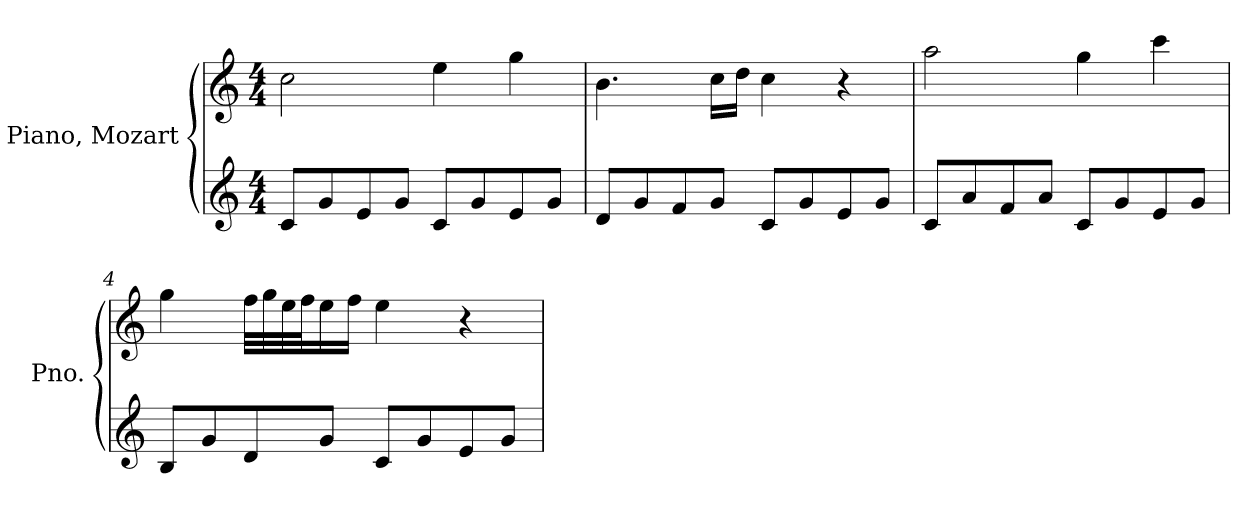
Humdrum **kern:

**kern	**kern
*part1	*part1
*staff2	*staff1
*I"Piano, Mozart	*
*I'Pno.	*
*clefG2	*clefG2
*k[]	*k[]
*M4/4	*M4/4
*MM120	*MM120
=1	=1
8c/L	2cc\
8g/	.
8e/	.
8g/J	.
8c/L	4ee\
8g/	.
8e/	4gg\
8g/J	.
=2	=2
8d/L	4.b\
8g/	.
8f/	.
8g/J	16cc\LL
.	16dd\JJ
8c/L	4cc\
8g/	.
8e/	4r
8g/J	.
=3	=3
8c/L	2aa\
8a/	.
8f/	.
8a/J	.
8c/L	4gg\
8g/	.
8e/	4ccc\
8g/J	.
=4	=4
8B/L	4gg\
8g/	.
8d/	32ff\LLL
.	32gg\
.	32ee\
.	32ff\J
8g/J	16ee\
.	16ff\JJ
8c/L	4ee\
8g/	.
8e/	4r
8g/J	.
=	=
*-	*-
